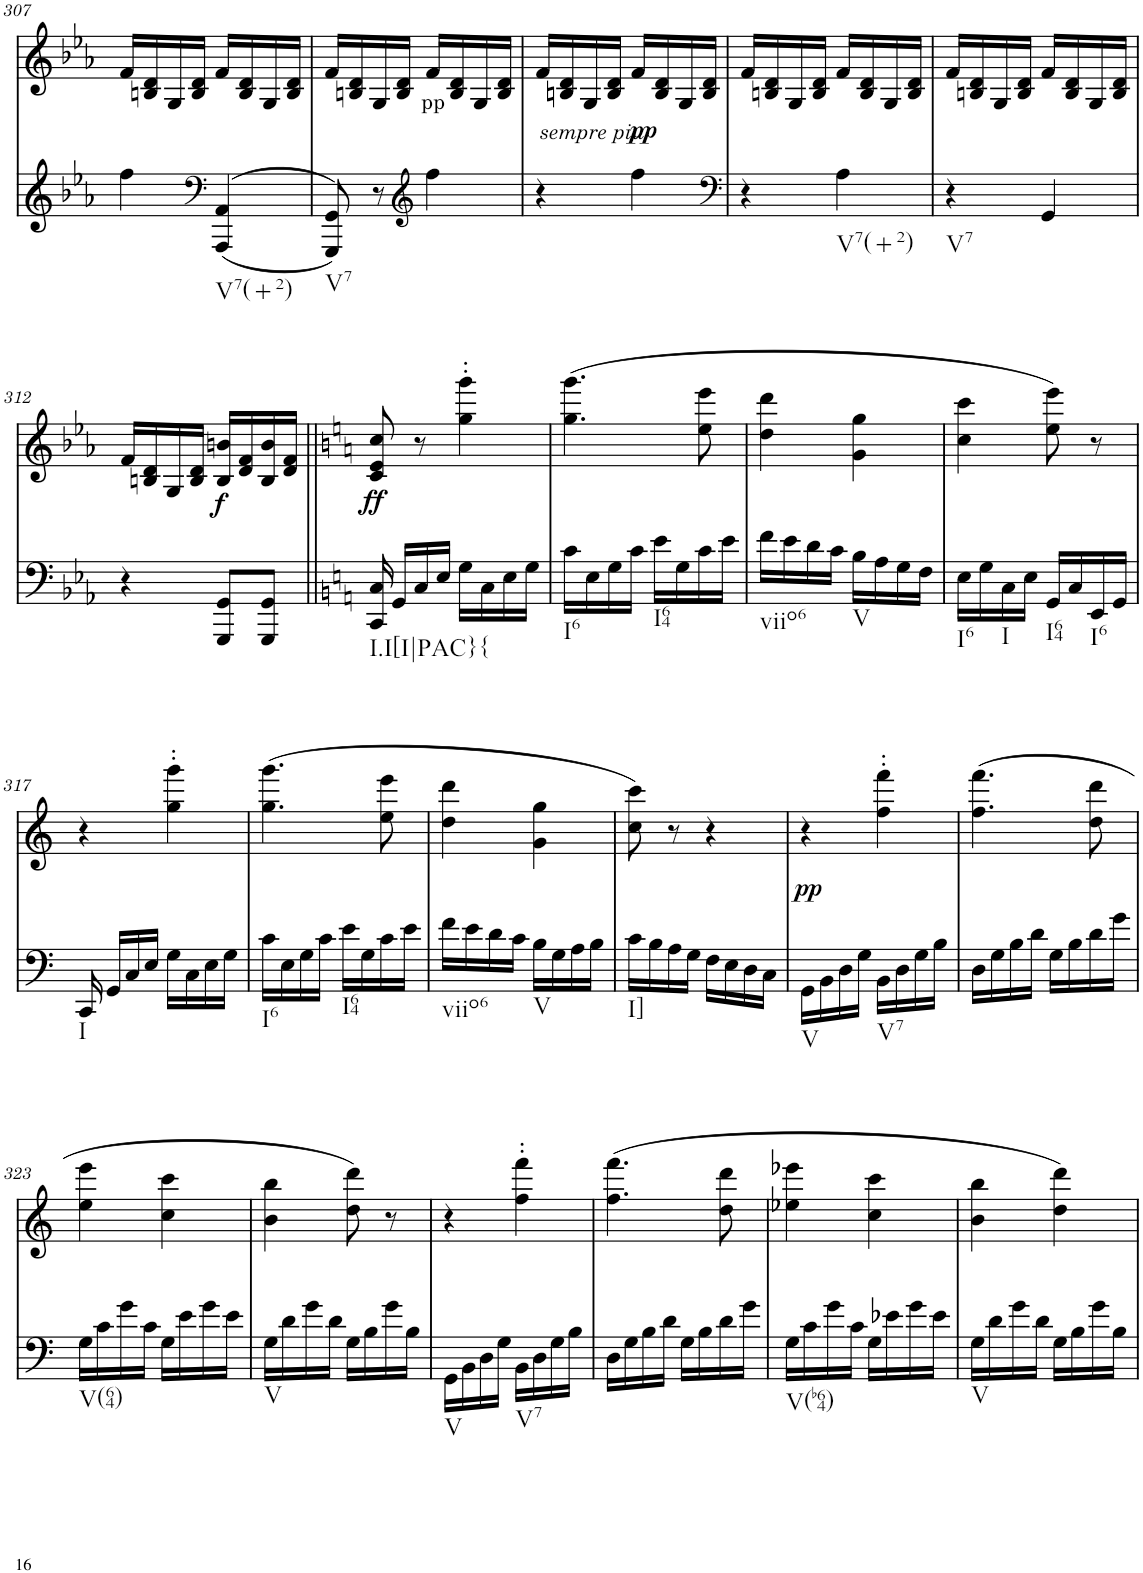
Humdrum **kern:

**kern	**dynam	**kern	**text	**dynam
*part2	*part2	*part1	*part1	*part1
*staff2	*staff2	*staff1	*staff1	*staff1
*I"piano	*	*I"piano	*	*
*I'Pno	*	*I'Pno	*	*
!!LO:PB:g=z
*clefG2	*	*clefG2	*	*
*k[b-e-a-]	*	*k[b-e-a-]	*	*
*c:	*	*c:	*	*
*M2/4	*	*M2/4	*	*
=307	=307	=307	=307	=307
4ff\	.	16f/LL	.	.
.	.	16Bn/ 16d/	.	.
.	.	16G/	.	.
.	.	16B/ 16d/JJ	.	.
*clefF4	*	*	*	*
!LO:TX:b:t=V7(+2)	!	!	!	!
(>(4AAA-/ 4AA-/	.	16f/LL	.	.
.	.	16B/ 16d/	.	.
.	.	16G/	.	.
.	.	16B/ 16d/JJ	.	.
=308	=308	=308	=308	=308
!LO:TX:b:t=V7	!	!	!	!
8GGG/ 8GG/))	.	16f/LL	.	.
.	.	16Bn/ 16d/	.	.
8r	.	16G/	.	.
.	.	16B/ 16d/JJ	.	.
*clefG2	*	*	*	*
!	!	!	!LO:LY:b	!
4ff\	.	16f/LL	pp	.
.	.	16B/ 16d/	.	.
.	.	16G/	.	.
.	.	16B/ 16d/JJ	.	.
=309	=309	=309	=309	=309
!	!LO:DY:a	!	!	!
4r	other-dynamics	16f/LL	.	.
.	.	16Bn/ 16d/	.	.
.	.	16G/	.	.
.	.	16B/ 16d/JJ	.	.
!	!LO:DY:a	!	!	!
4ff\	pp	16f/LL	.	.
.	.	16B/ 16d/	.	.
.	.	16G/	.	.
.	.	16B/ 16d/JJ	.	.
=310	=310	=310	=310	=310
*clefF4	*	*	*	*
4r	.	16f/LL	.	.
.	.	16Bn/ 16d/	.	.
.	.	16G/	.	.
.	.	16B/ 16d/JJ	.	.
!LO:TX:b:t=V7(+2)	!	!	!	!
4A-\	.	16f/LL	.	.
.	.	16B/ 16d/	.	.
.	.	16G/	.	.
.	.	16B/ 16d/JJ	.	.
=311	=311	=311	=311	=311
!LO:TX:b:t=V7	!	!	!	!
4r	.	16f/LL	.	.
.	.	16Bn/ 16d/	.	.
.	.	16G/	.	.
.	.	16B/ 16d/JJ	.	.
4GG/	.	16f/LL	.	.
.	.	16B/ 16d/	.	.
.	.	16G/	.	.
.	.	16B/ 16d/JJ	.	.
!!LO:LB:g=z
=312	=312	=312	=312	=312
4r	.	16f/LL	.	.
.	.	16Bn/ 16d/	.	.
.	.	16G/	.	.
.	.	16B/ 16d/JJ	.	.
!	!	!	!LO:LY:b	!LO:DY:b
8GGG/ 8GG/L	.	16B/ 16bn/LL	f	f
.	.	16d/ 16f/	.	.
8GGG/ 8GG/J	.	16B/ 16b/	.	.
.	.	16d/ 16f/JJ	.	.
=313||	=313||	=313||	=313||	=313||
*k[]	*	*k[]	*	*
*C:	*	*C:	*	*
!LO:TX:b:t=I.I[I|PAC}{	!	!	!	!
!	!	!	!LO:LY:b	!LO:DY:b
16CC/ 16C/	.	8c/ 8e/ 8cc/	ff	ff
16GG/LL	.	.	.	.
16C/	.	8r	.	.
16E/JJ	.	.	.	.
16G\LL	.	4gg\' 4ggg\'	.	.
16C\	.	.	.	.
16E\	.	.	.	.
16G\JJ	.	.	.	.
=314	=314	=314	=314	=314
!LO:TX:b:t=I6	!	!	!	!
16c\LL	.	(4.gg\ 4.ggg\	.	.
16E\	.	.	.	.
16G\	.	.	.	.
16c\JJ	.	.	.	.
!LO:TX:b:t=I64	!	!	!	!
16e\LL	.	.	.	.
16G\	.	.	.	.
16c\	.	8ee\ 8eee\	.	.
16e\JJ	.	.	.	.
=315	=315	=315	=315	=315
!LO:TX:b:t=viio6	!	!	!	!
16f\LL	.	4dd\ 4ddd\	.	.
16e\	.	.	.	.
16d\	.	.	.	.
16c\JJ	.	.	.	.
!LO:TX:b:t=V	!	!	!	!
16B\LL	.	4g\ 4gg\	.	.
16A\	.	.	.	.
16G\	.	.	.	.
16F\JJ	.	.	.	.
=316	=316	=316	=316	=316
!LO:TX:b:t=I6	!	!	!	!
16E\LL	.	4cc\ 4ccc\	.	.
16G\	.	.	.	.
!LO:TX:b:t=I	!	!	!	!
16C\	.	.	.	.
16E\JJ	.	.	.	.
!LO:TX:b:t=I64	!	!	!	!
16GG/LL	.	8ee\ 8eee\)	.	.
16C/	.	.	.	.
!LO:TX:b:t=I6	!	!	!	!
16EE/	.	8r	.	.
16GG/JJ	.	.	.	.
!!LO:LB:g=z
=317	=317	=317	=317	=317
!LO:TX:b:t=I	!	!	!	!
16CC/	.	4r	.	.
16GG/LL	.	.	.	.
16C/	.	.	.	.
16E/JJ	.	.	.	.
16G\LL	.	4gg\' 4ggg\'	.	.
16C\	.	.	.	.
16E\	.	.	.	.
16G\JJ	.	.	.	.
=318	=318	=318	=318	=318
!LO:TX:b:t=I6	!	!	!	!
16c\LL	.	(4.gg\ 4.ggg\	.	.
16E\	.	.	.	.
16G\	.	.	.	.
16c\JJ	.	.	.	.
!LO:TX:b:t=I64	!	!	!	!
16e\LL	.	.	.	.
16G\	.	.	.	.
16c\	.	8ee\ 8eee\	.	.
16e\JJ	.	.	.	.
=319	=319	=319	=319	=319
!LO:TX:b:t=viio6	!	!	!	!
16f\LL	.	4dd\ 4ddd\	.	.
16e\	.	.	.	.
16d\	.	.	.	.
16c\JJ	.	.	.	.
!LO:TX:b:t=V	!	!	!	!
16B\LL	.	4g\ 4gg\	.	.
16G\	.	.	.	.
16A\	.	.	.	.
16B\JJ	.	.	.	.
=320	=320	=320	=320	=320
!LO:TX:b:t=I]	!	!	!	!
16c\LL	.	8cc\ 8ccc\)	.	.
16B\	.	.	.	.
16A\	.	8r	.	.
16G\JJ	.	.	.	.
16F\LL	.	4r	.	.
16E\	.	.	.	.
16D\	.	.	.	.
16C\JJ	.	.	.	.
=321	=321	=321	=321	=321
!LO:TX:b:t=V	!	!	!	!
!	!	!	!	!LO:DY:b
16GG\LL	.	4r	.	pp
16BB\	.	.	.	.
16D\	.	.	.	.
16G\JJ	.	.	.	.
!LO:TX:b:t=V7	!	!	!	!
16BB\LL	.	4ff\' 4fff\'	.	.
16D\	.	.	.	.
16G\	.	.	.	.
16B\JJ	.	.	.	.
=322	=322	=322	=322	=322
16D\LL	.	(4.ff\ 4.fff\	.	.
16G\	.	.	.	.
16B\	.	.	.	.
16d\JJ	.	.	.	.
16G\LL	.	.	.	.
16B\	.	.	.	.
16d\	.	8dd\ 8ddd\	.	.
16g\JJ	.	.	.	.
!!LO:LB:g=z
=323	=323	=323	=323	=323
!LO:TX:b:t=V(64)	!	!	!	!
16G\LL	.	4ee\ 4eee\	.	.
16c\	.	.	.	.
16g\	.	.	.	.
16c\JJ	.	.	.	.
16G\LL	.	4cc\ 4ccc\	.	.
16e\	.	.	.	.
16g\	.	.	.	.
16e\JJ	.	.	.	.
=324	=324	=324	=324	=324
!LO:TX:b:t=V	!	!	!	!
16G\LL	.	4b\ 4bb\	.	.
16d\	.	.	.	.
16g\	.	.	.	.
16d\JJ	.	.	.	.
16G\LL	.	8dd\ 8ddd\)	.	.
16B\	.	.	.	.
16g\	.	8r	.	.
16B\JJ	.	.	.	.
=325	=325	=325	=325	=325
!LO:TX:b:t=V	!	!	!	!
16GG\LL	.	4r	.	.
16BB\	.	.	.	.
16D\	.	.	.	.
16G\JJ	.	.	.	.
!LO:TX:b:t=V7	!	!	!	!
16BB\LL	.	4ff\' 4fff\'	.	.
16D\	.	.	.	.
16G\	.	.	.	.
16B\JJ	.	.	.	.
=326	=326	=326	=326	=326
16D\LL	.	(4.ff\ 4.fff\	.	.
16G\	.	.	.	.
16B\	.	.	.	.
16d\JJ	.	.	.	.
16G\LL	.	.	.	.
16B\	.	.	.	.
16d\	.	8dd\ 8ddd\	.	.
16g\JJ	.	.	.	.
=327	=327	=327	=327	=327
!LO:TX:b:t=V(b64)	!	!	!	!
16G\LL	.	4ee-X\ 4eee-X\	.	.
16c\	.	.	.	.
16g\	.	.	.	.
16c\JJ	.	.	.	.
16G\LL	.	4cc\ 4ccc\	.	.
16e-X\	.	.	.	.
16g\	.	.	.	.
16e-\JJ	.	.	.	.
=328	=328	=328	=328	=328
!LO:TX:b:t=V	!	!	!	!
16G\LL	.	4b\ 4bb\	.	.
16d\	.	.	.	.
16g\	.	.	.	.
16d\JJ	.	.	.	.
16G\LL	.	4dd\ 4ddd\)	.	.
16B\	.	.	.	.
16g\	.	.	.	.
16B\JJ	.	.	.	.
=	=	=	=	=
*-	*-	*-	*-	*-
